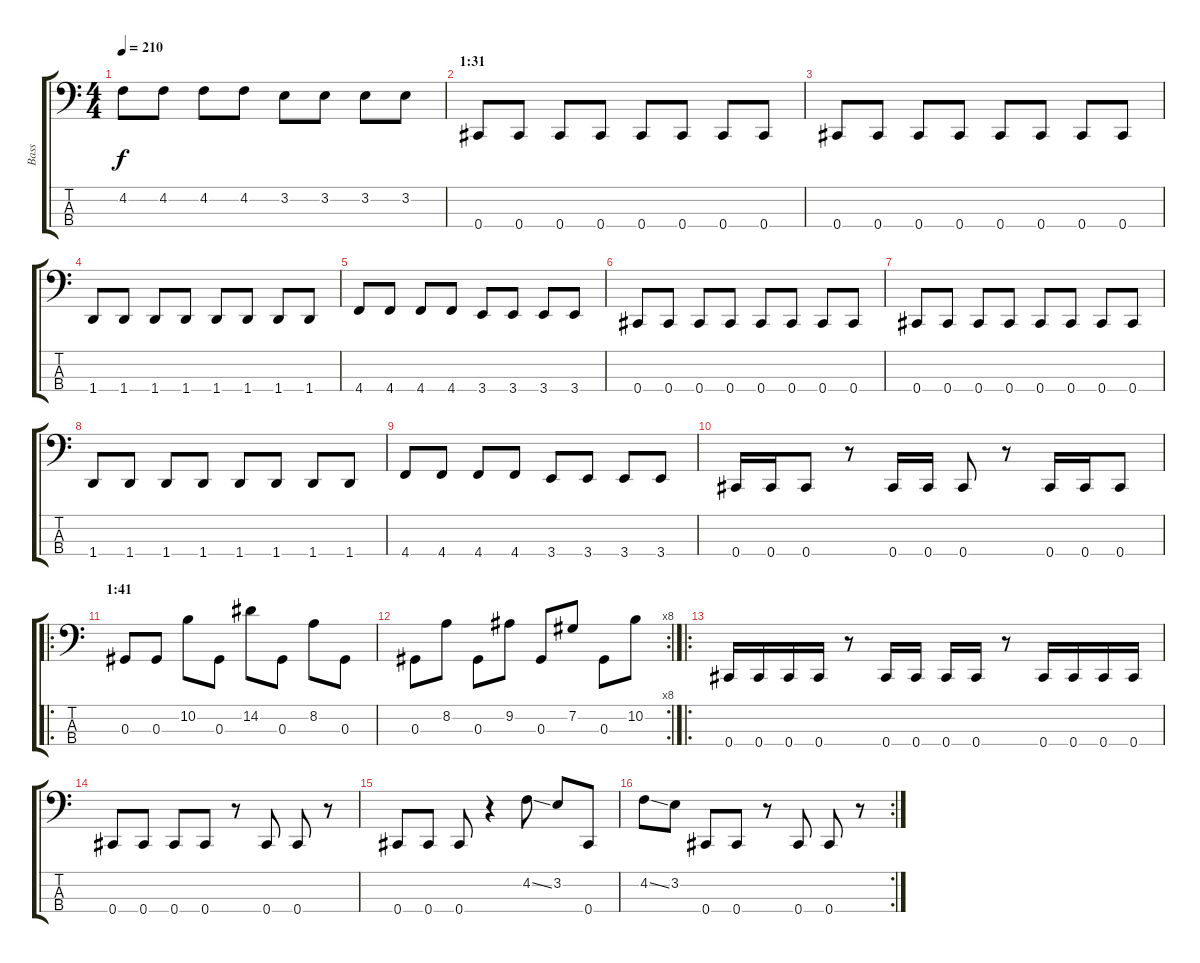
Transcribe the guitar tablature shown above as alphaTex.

\track ("Bass" "Bass") {instrument electricbasspick}
\staff {score tabs}
\tuning (Gb2 Db2 Ab1 Db1) {hide}
\ts (4 4)
\tempo 210
\clef f4
\ks c
4.2.8{dy f} 4.2.8 4.2.8 4.2.8 3.2.8 3.2.8 3.2.8 3.2.8 |
\section ("" "1:31")
0.4.8 0.4.8 0.4.8 0.4.8 0.4.8 0.4.8 0.4.8 0.4.8 |
0.4.8 0.4.8 0.4.8 0.4.8 0.4.8 0.4.8 0.4.8 0.4.8 |
1.4.8 1.4.8 1.4.8 1.4.8 1.4.8 1.4.8 1.4.8 1.4.8 |
4.4.8 4.4.8 4.4.8 4.4.8 3.4.8 3.4.8 3.4.8 3.4.8 |
0.4.8 0.4.8 0.4.8 0.4.8 0.4.8 0.4.8 0.4.8 0.4.8 |
0.4.8 0.4.8 0.4.8 0.4.8 0.4.8 0.4.8 0.4.8 0.4.8 |
1.4.8 1.4.8 1.4.8 1.4.8 1.4.8 1.4.8 1.4.8 1.4.8 |
4.4.8 4.4.8 4.4.8 4.4.8 3.4.8 3.4.8 3.4.8 3.4.8 |
0.4.16 0.4.16 0.4.8 r.8 0.4.16 0.4.16 0.4.8 r.8 0.4.16 0.4.16 0.4.8 |
\ro
\section ("" "1:41")
0.3.8 0.3.8 10.2.8 0.3.8 14.2.8 0.3.8 8.2.8 0.3.8 |
\rc 8
0.3.8 8.2.8 0.3.8 9.2.8 0.3.8 7.2.8 0.3.8 10.2.8 |
\ro
0.4.16 0.4.16 0.4.16 0.4.16 r.8 0.4.16 0.4.16 0.4.16 0.4.16 r.8 0.4.16 0.4.16 0.4.16 0.4.16 |
0.4.8 0.4.8 0.4.8 0.4.8 r.8 0.4.8 0.4.8 r.8 |
0.4.8 0.4.8 0.4.8 r.4 4.2{ss}.8 3.2.8 0.4.8 |
\rc 2
4.2{ss}.8 3.2.8 0.4.8 0.4.8 r.8 0.4.8 0.4.8 r.8
